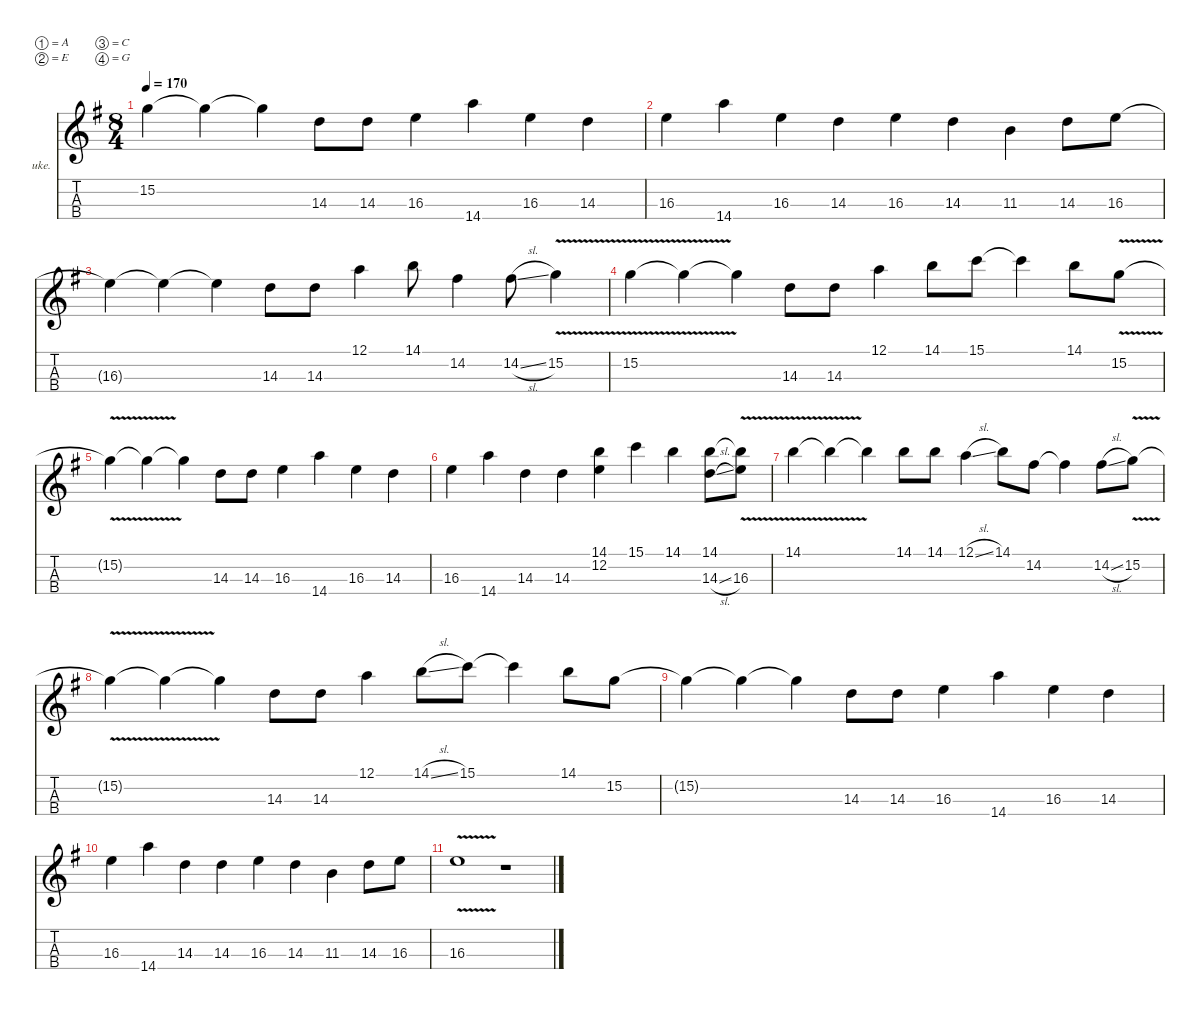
\defaultSystemsLayout 4
\hideDynamics
\bracketExtendMode nobrackets
\firstSystemTrackNameOrientation horizontal
\otherSystemsTrackNameOrientation horizontal
\track ("Ukulele" "uke.") {instrument acousticguitarnylon}
\staff {score tabs}
\tuning (A4 E4 C4 G4)
\displaytranspose 0
\ts (8 4)
\tempo 170
\clef g2
\ks g
15.2{t}.4{dy mf} 15.2{t}.4 15.2{t}.4 14.3.8 14.3.8 16.3.4 14.4.4 16.3.4 14.3.4 |
16.3.4 14.4.4 16.3.4 14.3.4 16.3.4 14.3.4 11.3.4 14.3.8 16.3.8 |
16.3{t}.4 16.3{t}.4 16.3{t}.4 14.3.8 14.3.8 12.1.4 14.1.8 14.2.4 14.2{sl}.8 15.2{v}.4 |
15.2{v}.4 15.2{t}.4 15.2{t}.4 14.3.8 14.3.8 12.1.4 14.1.8 15.1.8 15.1{t}.4 14.1.8 15.2{v}.8 |
15.2{v t}.4 15.2{t}.4 15.2{t}.4 14.3.8 14.3.8 16.3.4 14.4.4 16.3.4 14.3.4 |
16.3.4 14.4.4 14.3.4 14.3.4 (12.2 14.1).4 15.1.4 14.1.4 (14.3{sl} 14.1).8 (16.3{v} 14.1{t}).8 |
14.1{v}.4 14.1{t}.4 14.1{t}.4 14.1.8 14.1.8 12.1{sl}.4 14.1.8 14.2.8 14.2{t}.4 14.2{sl}.8 15.2{v}.8 |
15.2{v t}.4 15.2{t}.4 15.2{t}.4 14.3.8 14.3.8 12.1.4 14.1{sl}.8 15.1.8 15.1{t}.4 14.1.8 15.2.8 |
15.2{t}.4 15.2{t}.4 15.2{t}.4 14.3.8 14.3.8 16.3.4 14.4.4 16.3.4 14.3.4 |
16.3.4 14.4.4 14.3.4 14.3.4 16.3.4 14.3.4 11.3.4 14.3.8 16.3.8 |
16.3{v}.1 r.1
